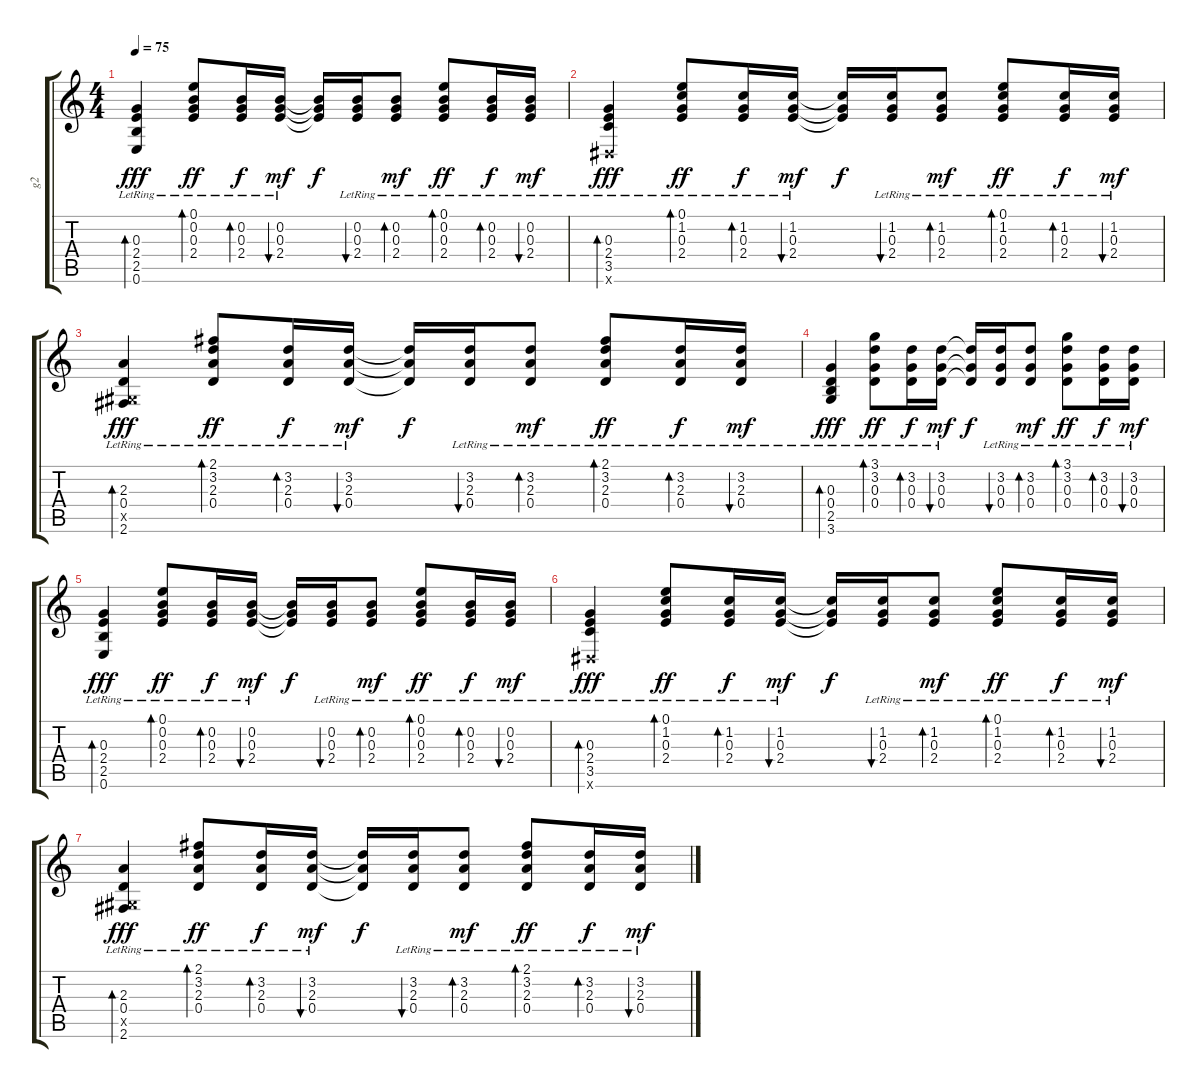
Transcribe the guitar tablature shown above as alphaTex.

\track ("g2" "g2") {instrument electricguitarclean}
\staff {score tabs}
\tuning (E4 B3 G3 D3 A2 E2) {hide}
\ts (4 4)
\tempo 75
\clef g2
\ks c
(0.3{lr} 2.4{lr} 2.5{lr} 0.6{lr}).4{bd 30 dy fff} (0.1{lr} 0.2{lr} 0.3{lr} 2.4{lr}).8{bd 30 dy ff} (0.2{lr} 0.3{lr} 2.4{lr}).16{bd 30 dy f} (0.2{lr} 0.3{lr} 2.4{lr}).16{bu 30 dy mf} (0.2{t} 0.3{t} 2.4{t}).16{dy f} (0.2{lr} 0.3{lr} 2.4{lr}).16{bu 30} (0.2{lr} 0.3{lr} 2.4{lr}).8{bd 30 dy mf} (0.1{lr} 0.2{lr} 0.3{lr} 2.4{lr}).8{bd 30 dy ff} (0.2{lr} 0.3{lr} 2.4{lr}).16{bd 30 dy f} (0.2{lr} 0.3{lr} 2.4{lr}).16{bu 30 dy mf} |
(0.3{lr} 2.4{lr} 3.5{lr} -1.6{lr x}).4{bd 30 dy fff} (0.1{lr} 1.2{lr} 0.3{lr} 2.4{lr}).8{bd 30 dy ff} (1.2{lr} 0.3{lr} 2.4{lr}).16{bd 30 dy f} (1.2{lr} 0.3{lr} 2.4{lr}).16{bu 30 dy mf} (1.2{t} 0.3{t} 2.4{t}).16{dy f} (1.2{lr} 0.3{lr} 2.4{lr}).16{bu 30} (1.2{lr} 0.3{lr} 2.4{lr}).8{bd 30 dy mf} (0.1{lr} 1.2{lr} 0.3{lr} 2.4{lr}).8{bd 30 dy ff} (1.2{lr} 0.3{lr} 2.4{lr}).16{bd 30 dy f} (1.2{lr} 0.3{lr} 2.4{lr}).16{bu 30 dy mf} |
(2.3{lr} 0.4{lr} -1.5{lr x} 2.6{lr}).4{bd 30 dy fff} (2.1{lr} 3.2{lr} 2.3{lr} 0.4{lr}).8{bd 30 dy ff} (3.2{lr} 2.3{lr} 0.4{lr}).16{bd 30 dy f} (3.2{lr} 2.3{lr} 0.4{lr}).16{bu 30 dy mf} (3.2{t} 2.3{t} 0.4{t}).16{dy f} (3.2{lr} 2.3{lr} 0.4{lr}).16{bu 30} (3.2{lr} 2.3{lr} 0.4{lr}).8{bd 30 dy mf} (2.1{lr} 3.2{lr} 2.3{lr} 0.4{lr}).8{bd 30 dy ff} (3.2{lr} 2.3{lr} 0.4{lr}).16{bd 30 dy f} (3.2{lr} 2.3{lr} 0.4{lr}).16{bu 30 dy mf} |
(0.3{lr} 0.4{lr} 2.5{lr} 3.6{lr}).4{bd 30 dy fff} (3.1{lr} 3.2{lr} 0.3{lr} 0.4{lr}).8{bd 30 dy ff} (3.2{lr} 0.3{lr} 0.4{lr}).16{bd 30 dy f} (3.2{lr} 0.3{lr} 0.4{lr}).16{bu 30 dy mf} (3.2{t} 0.3{t} 0.4{t}).16{dy f} (3.2{lr} 0.3{lr} 0.4{lr}).16{bu 30} (3.2{lr} 0.3{lr} 0.4{lr}).8{bd 30 dy mf} (3.1{lr} 3.2{lr} 0.3{lr} 0.4{lr}).8{bd 30 dy ff} (3.2{lr} 0.3{lr} 0.4{lr}).16{bd 30 dy f} (3.2{lr} 0.3{lr} 0.4{lr}).16{bu 30 dy mf} |
(0.3{lr} 2.4{lr} 2.5{lr} 0.6{lr}).4{bd 30 dy fff} (0.1{lr} 0.2{lr} 0.3{lr} 2.4{lr}).8{bd 30 dy ff} (0.2{lr} 0.3{lr} 2.4{lr}).16{bd 30 dy f} (0.2{lr} 0.3{lr} 2.4{lr}).16{bu 30 dy mf} (0.2{t} 0.3{t} 2.4{t}).16{dy f} (0.2{lr} 0.3{lr} 2.4{lr}).16{bu 30} (0.2{lr} 0.3{lr} 2.4{lr}).8{bd 30 dy mf} (0.1{lr} 0.2{lr} 0.3{lr} 2.4{lr}).8{bd 30 dy ff} (0.2{lr} 0.3{lr} 2.4{lr}).16{bd 30 dy f} (0.2{lr} 0.3{lr} 2.4{lr}).16{bu 30 dy mf} |
(0.3{lr} 2.4{lr} 3.5{lr} -1.6{lr x}).4{bd 30 dy fff} (0.1{lr} 1.2{lr} 0.3{lr} 2.4{lr}).8{bd 30 dy ff} (1.2{lr} 0.3{lr} 2.4{lr}).16{bd 30 dy f} (1.2{lr} 0.3{lr} 2.4{lr}).16{bu 30 dy mf} (1.2{t} 0.3{t} 2.4{t}).16{dy f} (1.2{lr} 0.3{lr} 2.4{lr}).16{bu 30} (1.2{lr} 0.3{lr} 2.4{lr}).8{bd 30 dy mf} (0.1{lr} 1.2{lr} 0.3{lr} 2.4{lr}).8{bd 30 dy ff} (1.2{lr} 0.3{lr} 2.4{lr}).16{bd 30 dy f} (1.2{lr} 0.3{lr} 2.4{lr}).16{bu 30 dy mf} |
(2.3{lr} 0.4{lr} -1.5{lr x} 2.6{lr}).4{bd 30 dy fff} (2.1{lr} 3.2{lr} 2.3{lr} 0.4{lr}).8{bd 30 dy ff} (3.2{lr} 2.3{lr} 0.4{lr}).16{bd 30 dy f} (3.2{lr} 2.3{lr} 0.4{lr}).16{bu 30 dy mf} (3.2{t} 2.3{t} 0.4{t}).16{dy f} (3.2{lr} 2.3{lr} 0.4{lr}).16{bu 30} (3.2{lr} 2.3{lr} 0.4{lr}).8{bd 30 dy mf} (2.1{lr} 3.2{lr} 2.3{lr} 0.4{lr}).8{bd 30 dy ff} (3.2{lr} 2.3{lr} 0.4{lr}).16{bd 30 dy f} (3.2{lr} 2.3{lr} 0.4{lr}).16{bu 30 dy mf}
